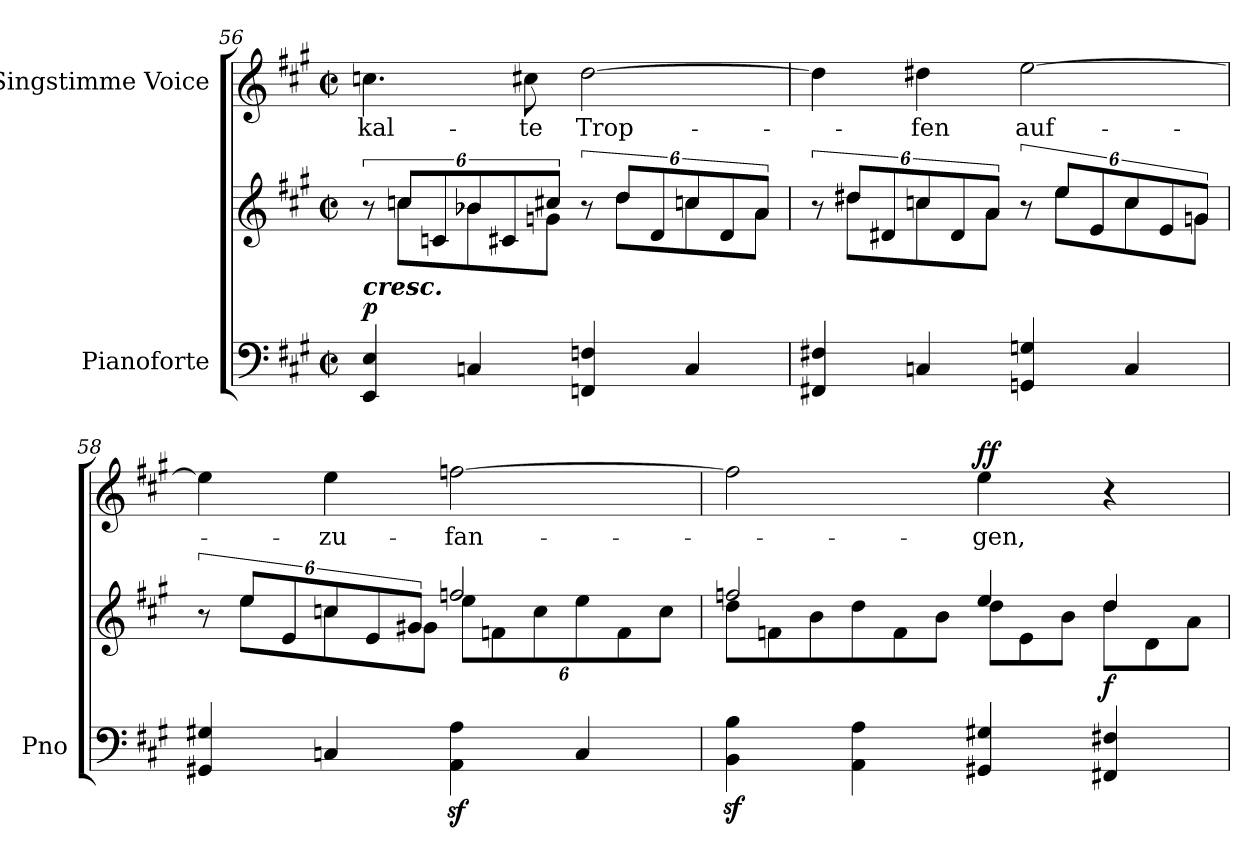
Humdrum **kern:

**kern	**kern	**dynam	**kern	**text	**dynam
*part2	*part2	*part2	*part1	*part1	*part1
*staff3	*staff2	*staff2/3	*staff1	*staff1	*staff1
*I"Pianoforte	*	*	*I"Singstimme Voice	*	*
*I'Pno	*	*	*	*	*
!!LO:PB:g=z
*clefF4	*clefG2	*	*clefG2	*	*
*k[f#c#g#]	*k[f#c#g#]	*	*k[f#c#g#]	*	*
*M2/2	*M2/2	*	*M2/2	*	*
*met(c|)	*met(c|)	*	*met(c|)	*	*
=56	=56	=56	=56	=56	=56
*	*^	*	*	*	*
*	*	*Xtuplet	*	*	*	*
!LO:TX:a:Bi:t=cresc.	!	!	!	!	!	!
!	!	!	!LO:DY:a=2	!	!LO:LY:b	!
4EE/ 4E/	12r	12ryy	p	4.ccn\	kal-	.
.	12ccn/L	12cc\L	.	.	.	.
.	12cn/	12ryy	.	.	.	.
4Cn/	12b-X/	12b-\	.	.	.	.
.	12c#X/	12ryy	.	.	.	.
!	!	!	!	!	!LO:LY:b	!
.	.	.	.	8cc#X\	-te	.
.	12cc#X/J	12gn\J	.	.	.	.
*	*tuplet	*Xtuplet	*	*	*	*
!	!	!	!	!	!LO:LY:b	!
4FFn/ 4Fn/	12r	12ryy	.	[2dd\	Trop-	.
.	12dd/L	12dd\L	.	.	.	.
.	12d/	12ryy	.	.	.	.
4C/	12ccn/	12cc\	.	.	.	.
.	12d/	12ryy	.	.	.	.
.	12a/J	12a\J	.	.	.	.
=57	=57	=57	=57	=57	=57	=57
*	*tuplet	*Xtuplet	*	*	*	*
4FF#X/ 4F#X/	12r	12ryy	.	4dd\]	.	.
.	12dd#X/L	12dd#\L	.	.	.	.
.	12d#X/	12ryy	.	.	.	.
!	!	!	!	!	!LO:LY:b	!
4Cn/	12ccn/	12cc\	.	4dd#X\	-fen	.
.	12d#/	12ryy	.	.	.	.
.	12a/J	12a\J	.	.	.	.
*	*tuplet	*Xtuplet	*	*	*	*
!	!	!	!	!	!LO:LY:b	!
4GGn/ 4Gn/	12r	12ryy	.	[2ee\	auf-	.
.	12ee/L	12ee\L	.	.	.	.
.	12e/	12ryy	.	.	.	.
4C/	12cc/	12cc\	.	.	.	.
.	12e/	12ryy	.	.	.	.
.	12gn/J	12g\J	.	.	.	.
=58	=58	=58	=58	=58	=58	=58
*	*tuplet	*Xtuplet	*	*	*	*
4GG#X/ 4G#X/	12r	12ryy	.	4ee\]	.	.
.	12ee/L	12ee\L	.	.	.	.
.	12e/	12ryy	.	.	.	.
!	!	!	!	!	!LO:LY:b	!
4Cn/	12ccn/	12cc\	.	4ee\	-zu-	.
.	12e/	12ryy	.	.	.	.
.	12g#X/J	12g#\J	.	.	.	.
*	*	*tuplet	*	*	*	*
*	*	*Xbrackettup	*	*	*	*
!	!	!	!	!	!LO:LY:b	!
4AA\z> 4A\z>	2ffn/	12ee\L	.	[2ffn\	-fan-	.
.	.	12fn\	.	.	.	.
.	.	12cc\	.	.	.	.
4C/	.	12ee\	.	.	.	.
.	.	12f\	.	.	.	.
.	.	12cc\J	.	.	.	.
!!LO:LB:g=z
=59	=59	=59	=59	=59	=59	=59
*	*	*Xtuplet	*	*	*	*
4BB\z> 4B\z>	2ffn/	12dd\L	.	2ffn\]	.	.
.	.	12fn\	.	.	.	.
.	.	12b\	.	.	.	.
4AA\ 4A\	.	12dd\	.	.	.	.
.	.	12f\	.	.	.	.
.	.	12b\J	.	.	.	.
!	!	!	!	!	!LO:LY:b	!LO:DY:a
4GG#X/ 4G#X/	4ee/	12dd\L	.	4ee\	-gen,	ff
.	.	12e\	.	.	.	.
.	.	12b\J	.	.	.	.
!	!	!	!LO:DY:a=2	!	!	!
4FF#X/ 4F#X/	4dd/	12dd\L	f	4r	.	.
.	.	12d\	.	.	.	.
.	.	12a\J	.	.	.	.
*	*v	*v	*	*	*	*
=	=	=	=	=	=
*-	*-	*-	*-	*-	*-
